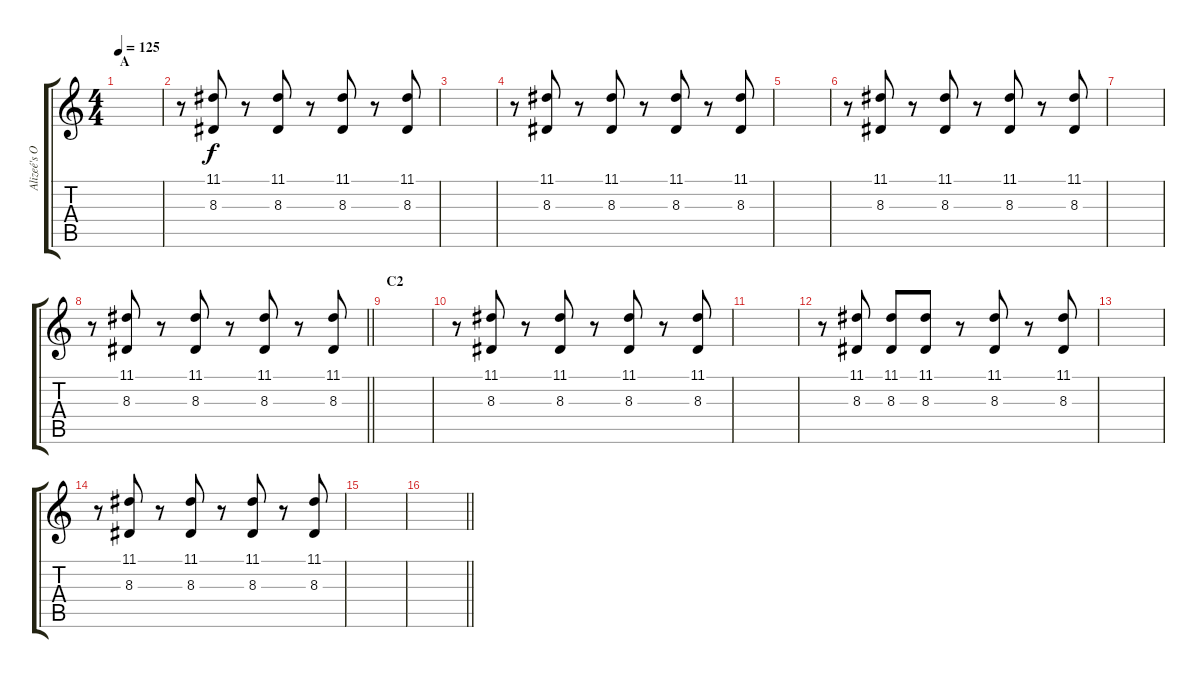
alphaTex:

\track ("Alizeé's Ohh" "Alizeé's O") {instrument voiceoohs}
\staff {score tabs}
\tuning (E4 B3 G3 D3 A2 E2) {hide}
\ts (4 4)
\section ("" "A")
\tempo 125
\clef g2
\ks c
|
r.8 (11.1 8.3).8 r.8 (11.1 8.3).8 r.8 (11.1 8.3).8 r.8 (11.1 8.3).8 |
|
r.8 (11.1 8.3).8 r.8 (11.1 8.3).8 r.8 (11.1 8.3).8 r.8 (11.1 8.3).8 |
|
r.8 (11.1 8.3).8 r.8 (11.1 8.3).8 r.8 (11.1 8.3).8 r.8 (11.1 8.3).8 |
|
\barLineRight lightlight
r.8 (11.1 8.3).8 r.8 (11.1 8.3).8 r.8 (11.1 8.3).8 r.8 (11.1 8.3).8 |
\section ("" "C2")
|
r.8 (11.1 8.3).8 r.8 (11.1 8.3).8 r.8 (11.1 8.3).8 r.8 (11.1 8.3).8 |
|
r.8 (11.1 8.3).8 (11.1 8.3).8 (11.1 8.3).8 r.8 (11.1 8.3).8 r.8 (11.1 8.3).8 |
|
r.8 (11.1 8.3).8 r.8 (11.1 8.3).8 r.8 (11.1 8.3).8 r.8 (11.1 8.3).8 |
|
\barLineRight lightlight
